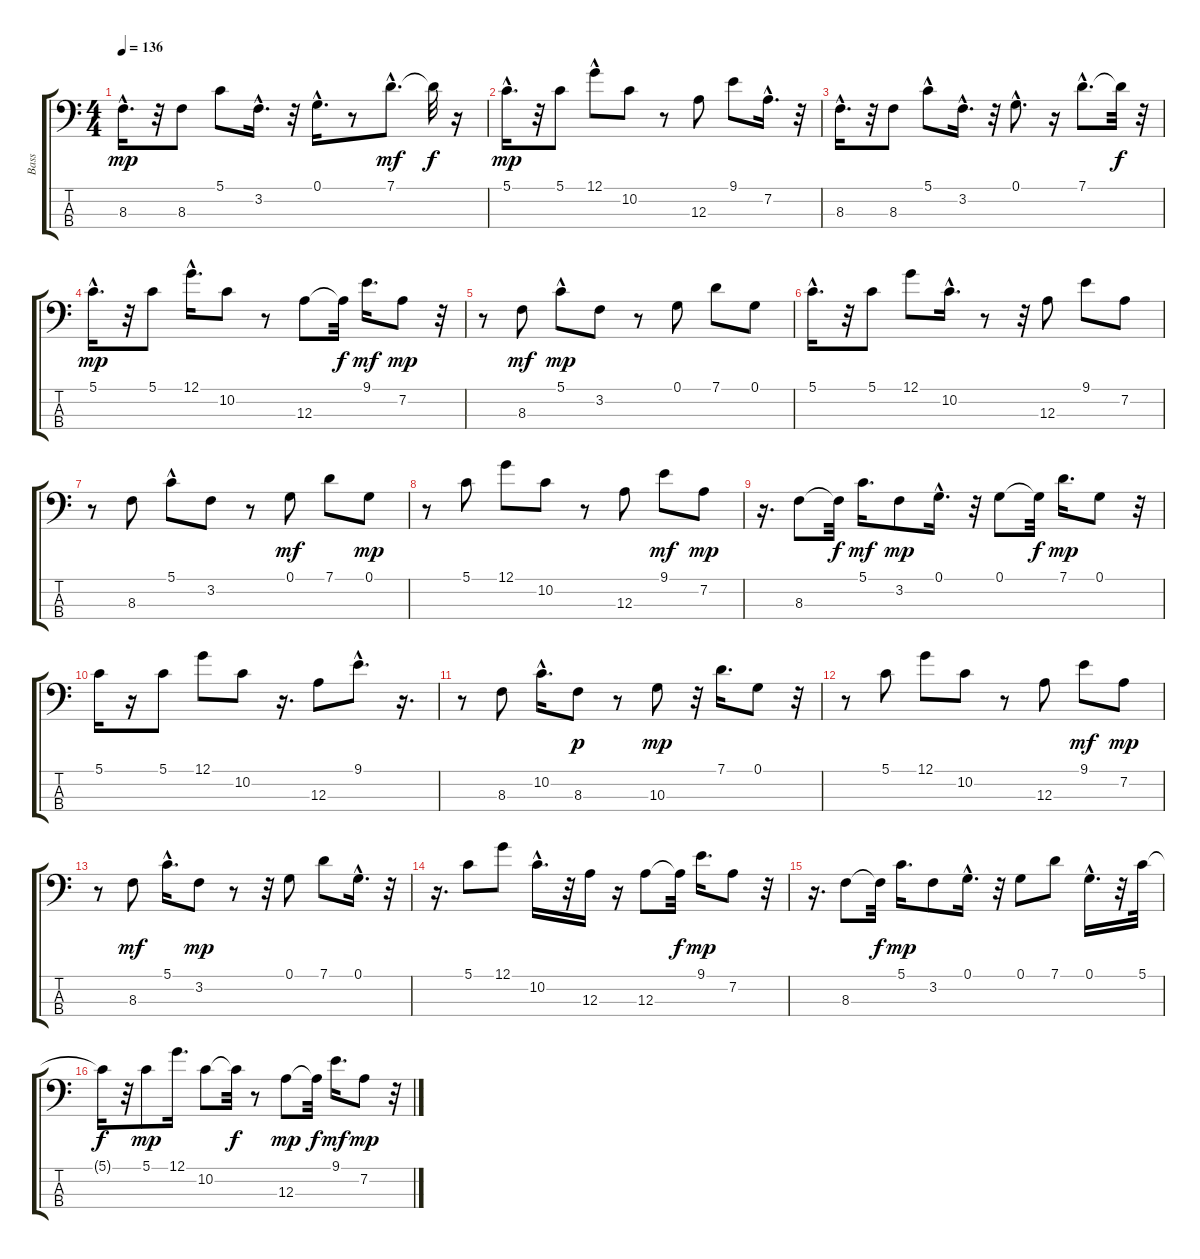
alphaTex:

\track ("Bass" "Bass") {instrument electricbassfinger}
\staff {score tabs}
\tuning (G2 D2 A1 E1) {hide}
\ts (4 4)
\tempo 136
\clef f4
\ks c
8.3{hac}.16{d dy mp} r.32 8.3.8 5.1.8 3.2{hac}.16{d} r.32 0.1{hac}.16{d} r.8 7.1{hac}.8{d dy mf} 7.1{t}.32{dy f} r.16 |
5.1{hac}.16{d dy mp} r.32 5.1.8 12.1{hac}.8 10.2.8 r.8 12.3.8 9.1.8 7.2{hac}.16{d} r.32 |
8.3{hac}.16{d} r.32 8.3.8 5.1{hac}.8 3.2{hac}.16{d} r.32 0.1{hac}.8{d} r.16 7.1{hac}.8{d} 7.1{t}.32{dy f} r.32 |
5.1{hac}.16{d dy mp} r.32 5.1.8 12.1{hac}.16{d} 10.2.8 r.8 12.3.8 12.3{t}.32{dy f} 9.1.16{d dy mf} 7.2.8{dy mp} r.32 |
r.8 8.3.8{dy mf} 5.1{hac}.8{dy mp} 3.2.8 r.8 0.1.8 7.1.8 0.1.8 |
5.1{hac}.16{d} r.32 5.1.8 12.1.8 10.2{hac}.16{d} r.8 r.32 12.3.8 9.1.8 7.2.8 |
r.8 8.3.8 5.1{hac}.8 3.2.8 r.8 0.1.8{dy mf} 7.1.8 0.1.8{dy mp} |
r.8 5.1.8 12.1.8 10.2.8 r.8 12.3.8 9.1.8{dy mf} 7.2.8{dy mp} |
r.16{d} 8.3.8 8.3{t}.32{dy f} 5.1.16{d dy mf} 3.2.8{dy mp} 0.1{hac}.16{d} r.32 0.1.8 0.1{t}.32{dy f} 7.1.16{d dy mp} 0.1.8 r.32 |
5.1.16 r.16 5.1.8 12.1.8 10.2.8 r.16{d} 12.3.8 9.1{hac}.8{d} r.16{d} |
r.8 8.3.8 10.2{hac}.16{d} 8.3.8{dy p} r.8 10.3.8{dy mp} r.32 7.1.16{d} 0.1.8 r.32 |
r.8 5.1.8 12.1.8 10.2.8 r.8 12.3.8 9.1.8{dy mf} 7.2.8{dy mp} |
r.8 8.3.8{dy mf} 5.1{hac}.16{d} 3.2.8{dy mp} r.8 r.32 0.1.8 7.1.8 0.1{hac}.16{d} r.32 |
r.16{d} 5.1.8 12.1.8 10.2{hac}.16{d} r.32 12.3.16 r.16 12.3.8 12.3{t}.32{dy f} 9.1.16{d dy mp} 7.2.8 r.32 |
r.16{d} 8.3.8 8.3{t}.32{dy f} 5.1.16{d dy mp} 3.2.8 0.1{hac}.16{d} r.32 0.1.8 7.1.8 0.1{hac}.16{d} r.32 5.1.32 |
5.1{t}.16{dy f} r.32 5.1.8{dy mp} 12.1.16{d} 10.2.8 10.2{t}.32{dy f} r.8 12.3.8{dy mp} 12.3{t}.32{dy f} 9.1.16{d dy mf} 7.2.8{dy mp} r.32
